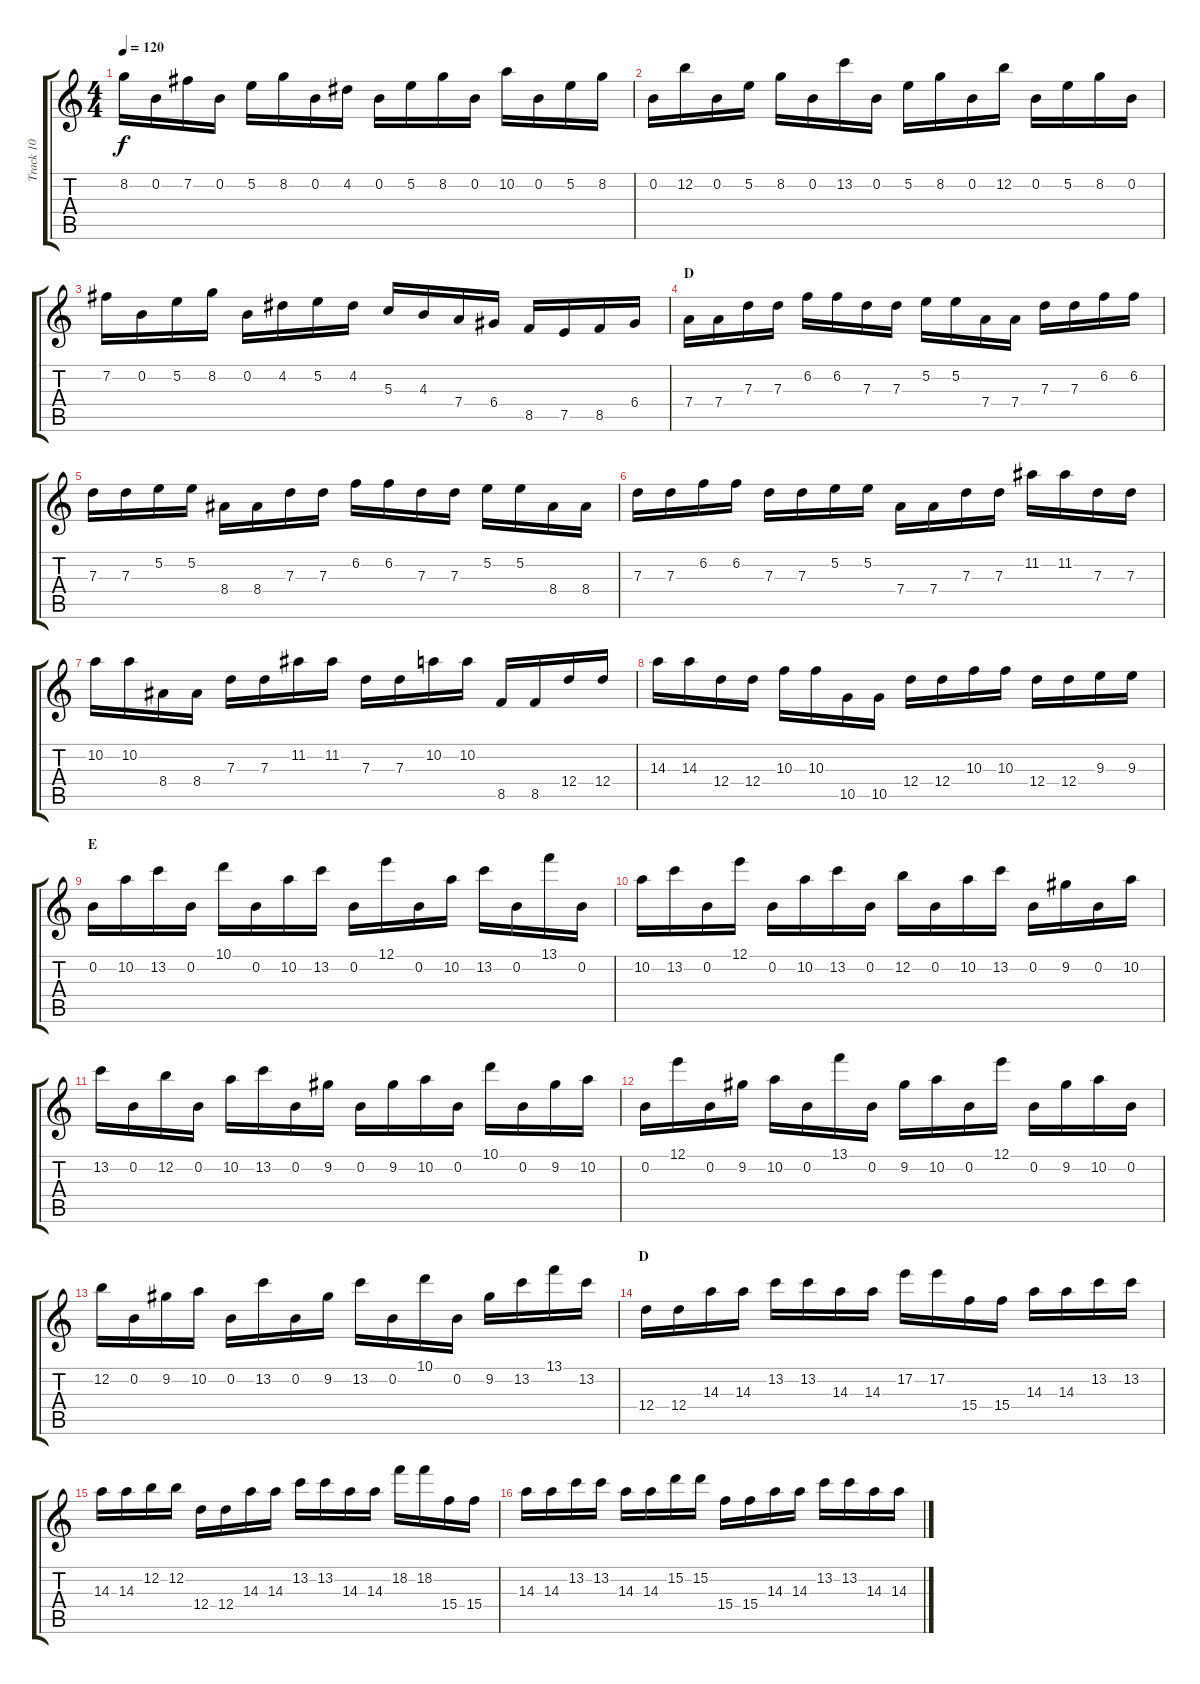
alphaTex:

\track ("Track 10" "Track 10") {instrument electricguitarjazz}
\staff {score tabs}
\tuning (E4 B3 G3 D3 A2 D2) {hide}
\ts (4 4)
\tempo 120
\clef g2
\ks c
8.2.16{dy f} 0.2.16 7.2.16 0.2.16 5.2.16 8.2.16 0.2.16 4.2.16 0.2.16 5.2.16 8.2.16 0.2.16 10.2.16 0.2.16 5.2.16 8.2.16 |
0.2.16 12.2.16 0.2.16 5.2.16 8.2.16 0.2.16 13.2.16 0.2.16 5.2.16 8.2.16 0.2.16 12.2.16 0.2.16 5.2.16 8.2.16 0.2.16 |
7.2.16 0.2.16 5.2.16 8.2.16 0.2.16 4.2.16 5.2.16 4.2.16 5.3.16 4.3.16 7.4.16 6.4.16 8.5.16 7.5.16 8.5.16 6.4.16 |
\section ("" "D")
7.4.16 7.4.16 7.3.16 7.3.16 6.2.16 6.2.16 7.3.16 7.3.16 5.2.16 5.2.16 7.4.16 7.4.16 7.3.16 7.3.16 6.2.16 6.2.16 |
7.3.16 7.3.16 5.2.16 5.2.16 8.4.16 8.4.16 7.3.16 7.3.16 6.2.16 6.2.16 7.3.16 7.3.16 5.2.16 5.2.16 8.4.16 8.4.16 |
7.3.16 7.3.16 6.2.16 6.2.16 7.3.16 7.3.16 5.2.16 5.2.16 7.4.16 7.4.16 7.3.16 7.3.16 11.2.16 11.2.16 7.3.16 7.3.16 |
10.2.16 10.2.16 8.4.16 8.4.16 7.3.16 7.3.16 11.2.16 11.2.16 7.3.16 7.3.16 10.2.16 10.2.16 8.5.16 8.5.16 12.4.16 12.4.16 |
14.3.16 14.3.16 12.4.16 12.4.16 10.3.16 10.3.16 10.5.16 10.5.16 12.4.16 12.4.16 10.3.16 10.3.16 12.4.16 12.4.16 9.3.16 9.3.16 |
\section ("" "E")
0.2.16 10.2.16 13.2.16 0.2.16 10.1.16 0.2.16 10.2.16 13.2.16 0.2.16 12.1.16 0.2.16 10.2.16 13.2.16 0.2.16 13.1.16 0.2.16 |
10.2.16 13.2.16 0.2.16 12.1.16 0.2.16 10.2.16 13.2.16 0.2.16 12.2.16 0.2.16 10.2.16 13.2.16 0.2.16 9.2.16 0.2.16 10.2.16 |
13.2.16 0.2.16 12.2.16 0.2.16 10.2.16 13.2.16 0.2.16 9.2.16 0.2.16 9.2.16 10.2.16 0.2.16 10.1.16 0.2.16 9.2.16 10.2.16 |
0.2.16 12.1.16 0.2.16 9.2.16 10.2.16 0.2.16 13.1.16 0.2.16 9.2.16 10.2.16 0.2.16 12.1.16 0.2.16 9.2.16 10.2.16 0.2.16 |
12.2.16 0.2.16 9.2.16 10.2.16 0.2.16 13.2.16 0.2.16 9.2.16 13.2.16 0.2.16 10.1.16 0.2.16 9.2.16 13.2.16 13.1.16 13.2.16 |
\section ("" "D")
12.4.16 12.4.16 14.3.16 14.3.16 13.2.16 13.2.16 14.3.16 14.3.16 17.2.16 17.2.16 15.4.16 15.4.16 14.3.16 14.3.16 13.2.16 13.2.16 |
14.3.16 14.3.16 12.2.16 12.2.16 12.4.16 12.4.16 14.3.16 14.3.16 13.2.16 13.2.16 14.3.16 14.3.16 18.2.16 18.2.16 15.4.16 15.4.16 |
14.3.16 14.3.16 13.2.16 13.2.16 14.3.16 14.3.16 15.2.16 15.2.16 15.4.16 15.4.16 14.3.16 14.3.16 13.2.16 13.2.16 14.3.16 14.3.16
